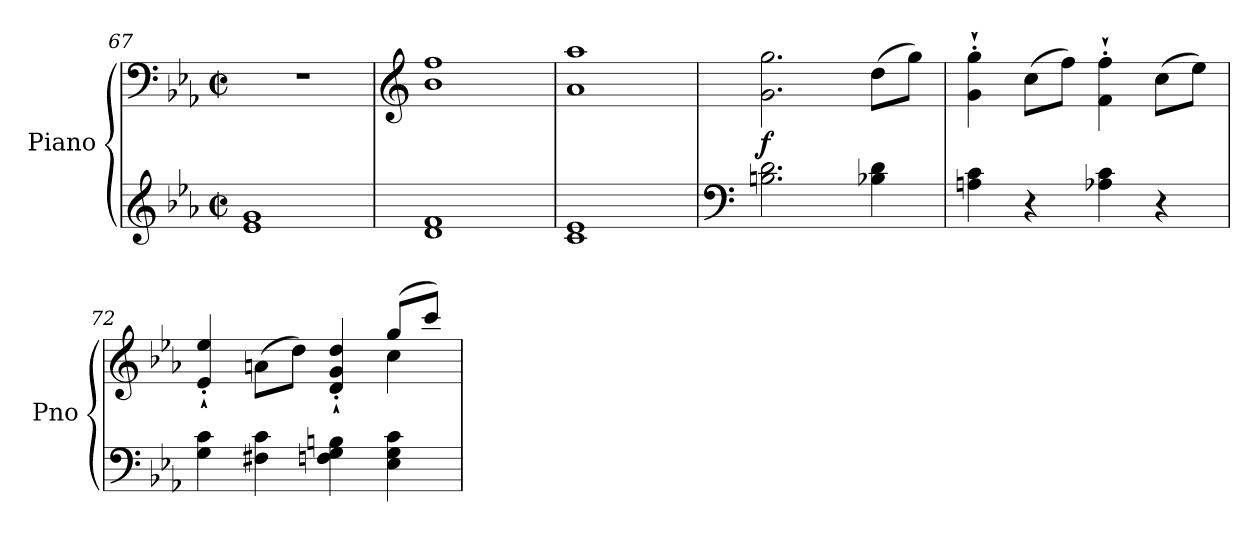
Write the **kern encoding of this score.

**kern	**kern	**dynam
*part1	*part1	*part1
*staff2	*staff1	*staff1/2
*I"Piano	*	*
*I'Pno	*	*
*clefG2	*clefF4	*
*k[b-e-a-]	*k[b-e-a-]	*
*M4/4	*M4/4	*
*met(c|)	*met(c|)	*
=67	=67	=67
1e- 1g	1r	.
=68	=68	=68
*	*clefG2	*
1d 1f	1b- 1ff	.
=69	=69	=69
1c 1e-	1a- 1aa-	.
!!LO:LB:g=z
=70	=70	=70
*clefF4	*	*
!	!	!LO:DY:b
2.Bn\ 2.d\	2.g\ 2.gg\	f
4B-X\ 4d\	(8dd\L	.
.	8gg\J)	.
=71	=71	=71
4An\ 4c\	4g\`' 4gg\`'	.
4r	(8cc\L	.
.	8ff\J)	.
4A-X\ 4c\	4f\`' 4ff\`'	.
4r	(8cc\L	.
.	8ee-\J)	.
=72	=72	=72
*	*^	*
4G\ 4c\	4e-/`' 4ee-/`'	2.ryy	.
4F#X\ 4c\	(>8an\L	.	.
.	8dd\J)	.	.
4Fn\ 4G\ 4Bn\	4d/`' 4g/`' 4dd/`'	.	.
4E-\ 4G\ 4c\	(8gg/L	4cc\	.
.	8ccc/J)	.	.
*	*v	*v	*
=	=	=
*-	*-	*-
